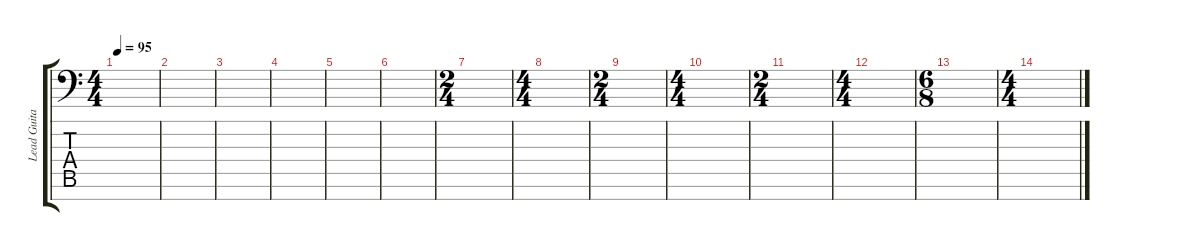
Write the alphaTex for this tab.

\track ("Lead Guitar" "Lead Guita") {instrument overdrivenguitar}
\staff {score tabs}
\tuning (E4 B3 G3 D3 A2 E2 C-1) {hide}
\ts (4 4)
\tempo 95
\clef f4
\ks c
|
|
|
|
|
|
\ts (2 4)
|
\ts (4 4)
|
\ts (2 4)
|
\ts (4 4)
|
\ts (2 4)
|
\ts (4 4)
|
\ts (6 8)
|
\ts (4 4)
